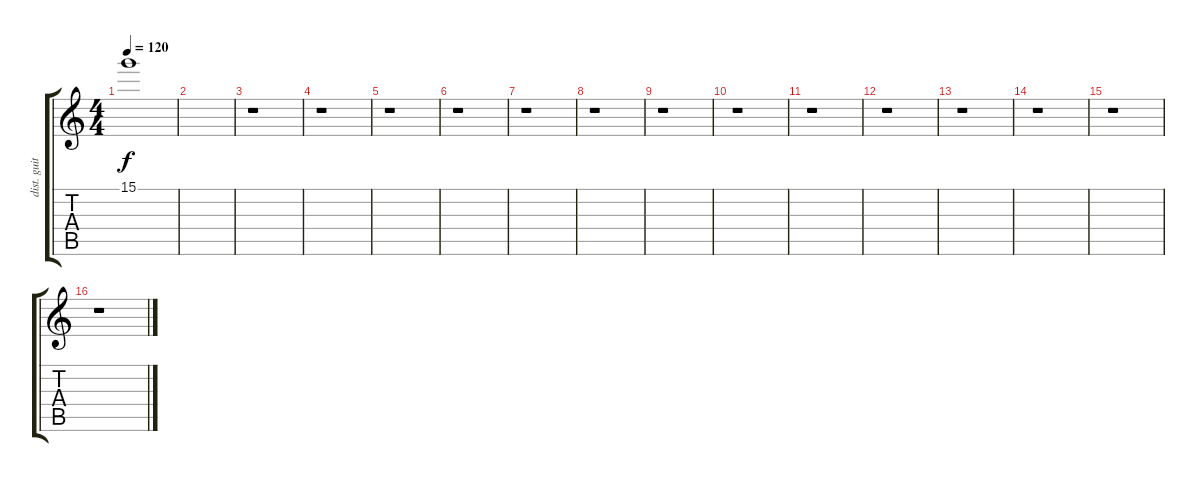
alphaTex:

\track ("dist. guitar2" "dist. guit") {instrument distortionguitar}
\staff {score tabs}
\tuning (E4 B3 G3 D3 A2 E2) {hide}
\ts (4 4)
\tempo 120
\clef g2
\ks c
15.1{t}.1{dy f} |
|
r.1 |
r.1 |
r.1 |
r.1 |
r.1 |
r.1 |
r.1 |
r.1 |
r.1 |
r.1 |
r.1 |
r.1 |
r.1 |
r.1
